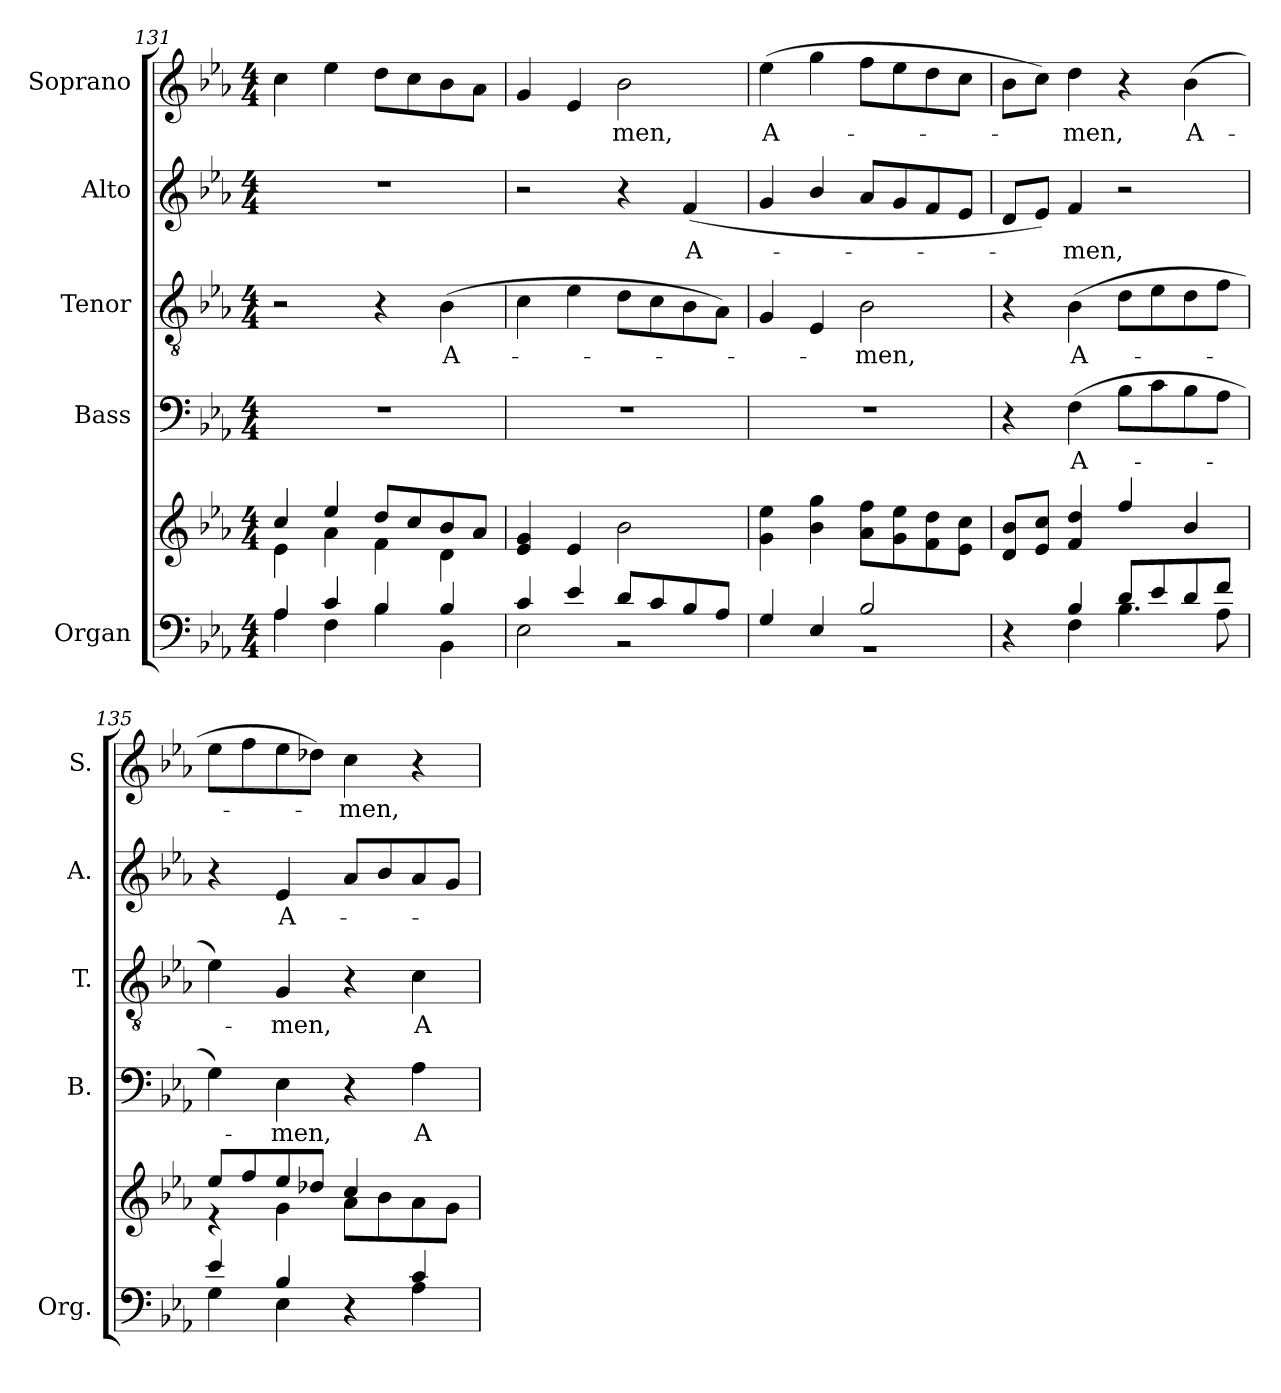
**kern	**kern	**kern	**text	**kern	**text	**kern	**text	**kern	**text
*part5	*part5	*part4	*part4	*part3	*part3	*part2	*part2	*part1	*part1
*staff6	*staff5	*staff4	*staff4	*staff3	*staff3	*staff2	*staff2	*staff1	*staff1
*I"Organ	*	*I"Bass	*	*I"Tenor	*	*I"Alto	*	*I"Soprano	*
*I'Org.	*	*I'B.	*	*I'T.	*	*I'A.	*	*I'S.	*
!!LO:PB:g=z
*clefF4	*clefG2	*clefF4	*	*clefGv2	*	*clefG2	*	*clefG2	*
*	*	*	*	*ITrd7c12	*	*	*	*	*
*k[b-e-a-]	*k[b-e-a-]	*k[b-e-a-]	*	*k[b-e-a-]	*	*k[b-e-a-]	*	*k[b-e-a-]	*
*E-:	*E-:	*E-:	*	*E-:	*	*E-:	*	*E-:	*
*M4/4	*M4/4	*M4/4	*	*M4/4	*	*M4/4	*	*M4/4	*
=131	=131	=131	=131	=131	=131	=131	=131	=131	=131
*^	*^	*	*	*	*	*	*	*	*
4A-i/	4A-i\	4cci/	4e-i\	1r	.	2r	.	1r	.	4cci\	.
4ci/	4Fi\	4ee-i/	4a-i\	.	.	.	.	.	.	4ee-i\	.
4B-i/	4B-i\	8ddi/L	4fi\	.	.	4r	.	.	.	8ddi\L	.
.	.	8cci/	.	.	.	.	.	.	.	8cci\	.
!	!	!	!	!	!	!	!LO:LY:b:color=#000000	!	!	!	!
4B-i/	4BB-i\	8b-i/	4di\	.	.	(4BB-i\	A-	.	.	8b-i\	.
.	.	8a-i/J	.	.	.	.	.	.	.	8a-i\J	.
*	*	*v	*v	*	*	*	*	*	*	*	*
=132	=132	=132	=132	=132	=132	=132	=132	=132	=132	=132
4ci/	2E-i\	4e-i/ 4gi	1r	.	4Ci\	.	2r	.	4gi/	.
4e-i/	.	4e-i/	.	.	4E-i\	.	.	.	4e-i/	.
!	!	!	!	!	!	!	!	!	!	!LO:LY:b:color=#000000
8di/L	2r	2b-i\	.	.	8Di\L	.	4r	.	2b-i\	-men,
8ci/	.	.	.	.	8Ci\	.	.	.	.	.
!	!	!	!	!	!	!	!	!LO:LY:b:color=#000000	!	!
8B-i/	.	.	.	.	8BB-i\	.	(4fi/	A-	.	.
8A-i/J	.	.	.	.	8AA-i\J)	.	.	.	.	.
=133	=133	=133	=133	=133	=133	=133	=133	=133	=133	=133
!	!	!	!	!	!	!	!	!	!	!LO:LY:b:color=#000000
4Gi/	1r	4gi\ 4ee-i	1r	.	4GGi/	.	4gi/	.	(4ee-i\	A-
4E-i/	.	4b-i\ 4ggi	.	.	4EE-i/	.	4b-i/	.	4ggi\	.
!	!	!	!	!	!	!LO:LY:b:color=#000000	!	!	!	!
2B-i/	.	8a-i\ 8ffiL	.	.	2BB-i\	-men,	8a-i/L	.	8ffi\L	.
.	.	8gi\ 8ee-i	.	.	.	.	8gi/	.	8ee-i\	.
.	.	8fi\ 8ddi	.	.	.	.	8fi/	.	8ddi\	.
.	.	8e-i\ 8cciJ	.	.	.	.	8e-i/J	.	8cci\J	.
=134	=134	=134	=134	=134	=134	=134	=134	=134	=134	=134
4ryy	4r	8di/ 8b-iL	4r	.	4r	.	8di/L	.	8b-i\L	.
.	.	8e-i/ 8cciJ	.	.	.	.	8e-i/J)	.	8cci\J)	.
!	!	!	!	!LO:LY:b:color=#000000	!	!	!	!	!	!
!	!	!	!	!	!	!LO:LY:b:color=#000000	!	!	!	!
!	!	!	!	!	!	!	!	!LO:LY:b:color=#000000	!	!
!	!	!	!	!	!	!	!	!	!	!LO:LY:b:color=#000000
4B-i/	4Fi\	4fi/ 4ddi	(4Fi\	A-	(4BB-i\	A-	4fi/	-men,	4ddi\	-men,
8di/L	4.B-i\	4ffi/	8B-i\L	.	8Di\L	.	2r	.	4r	.
8e-i/	.	.	8ci\	.	8E-i\	.	.	.	.	.
!	!	!	!	!	!	!	!	!	!	!LO:LY:b:color=#000000
8di/	.	4b-i/	8B-i\	.	8Di\	.	.	.	(4b-i\	A-
8fi/J	8A-i\	.	8A-i\J	.	8Fi\J	.	.	.	.	.
=135	=135	=135	=135	=135	=135	=135	=135	=135	=135	=135
*	*	*^	*	*	*	*	*	*	*	*
4e-i/	4Gi\	8ee-i/L	4r	4Gi\)	.	4E-i\)	.	4r	.	8ee-i\L	.
.	.	8ffi/	.	.	.	.	.	.	.	8ffi\	.
!	!	!	!	!	!LO:LY:b:color=#000000	!	!	!	!	!	!
!	!	!	!	!	!	!	!LO:LY:b:color=#000000	!	!	!	!
!	!	!	!	!	!	!	!	!	!LO:LY:b:color=#000000	!	!
4B-i/	4E-i\	8ee-i/	4gi\	4E-i\	-men,	4GGi/	-men,	4e-i/	A-	8ee-i\	.
.	.	8dd-Xi/J	.	.	.	.	.	.	.	8dd-Xi\J)	.
!	!	!	!	!	!	!	!	!	!	!	!LO:LY:b:color=#000000
4ryy	4r	4cci/	8a-i\L	4r	.	4r	.	8a-i/L	.	4cci\	-men,
.	.	.	8b-i\	.	.	.	.	8b-i/	.	.	.
!	!	!	!	!	!LO:LY:b:color=#000000	!	!	!	!	!	!
!	!	!	!	!	!	!	!LO:LY:b:color=#000000	!	!	!	!
4ci/	4A-i\	4ryy	8a-i\	4A-i\	A-	4Ci\	A-	8a-i/	.	4r	.
.	.	.	8gi\J	.	.	.	.	8gi/J	.	.	.
*v	*v	*	*	*	*	*	*	*	*	*	*
*	*v	*v	*	*	*	*	*	*	*	*
=	=	=	=	=	=	=	=	=	=
*-	*-	*-	*-	*-	*-	*-	*-	*-	*-
